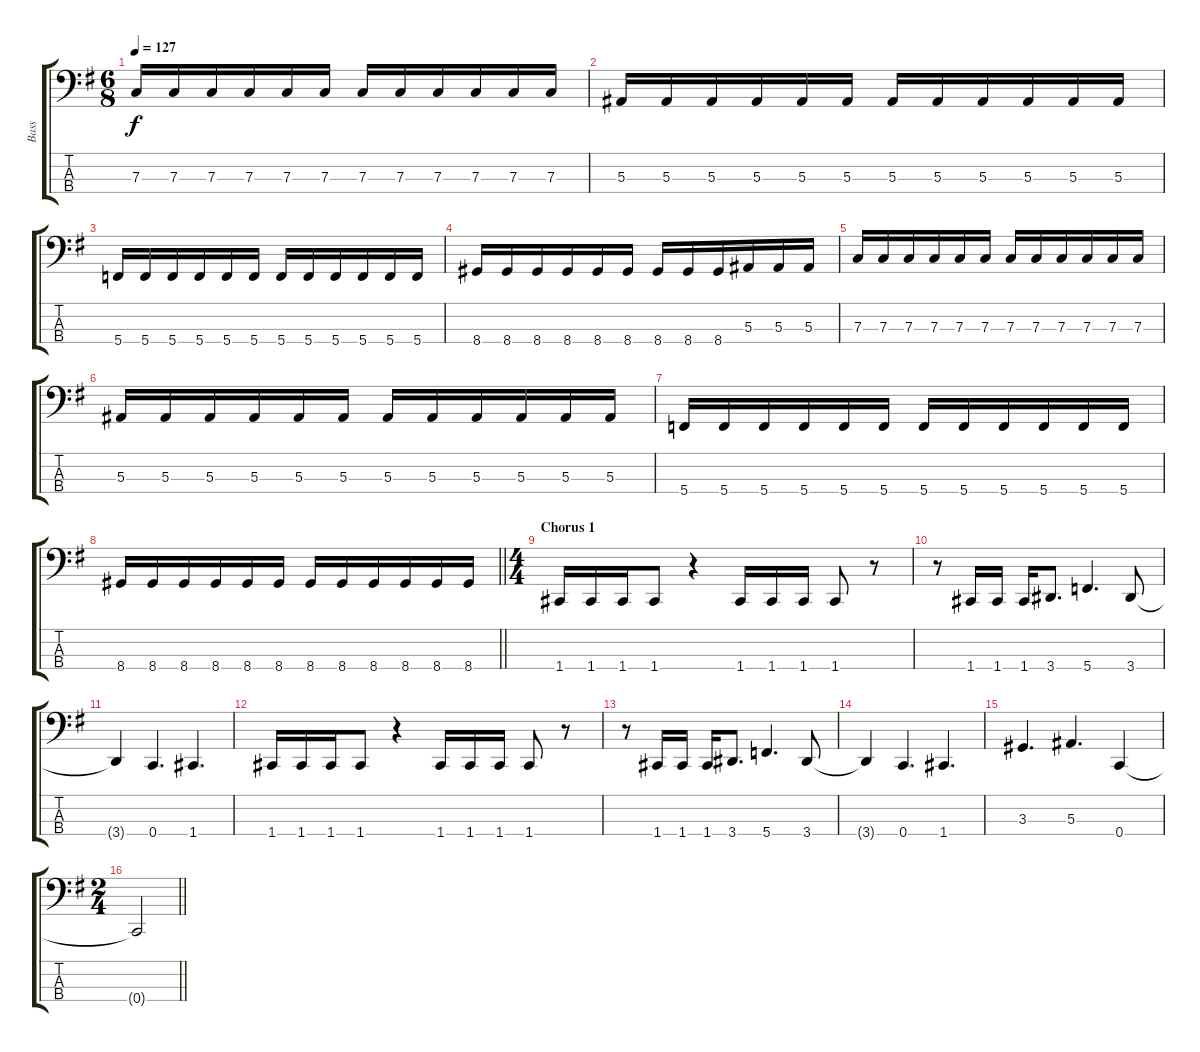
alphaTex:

\track ("Bass" "Bass") {instrument electricbasspick}
\staff {score tabs}
\tuning (Eb2 Bb1 F1 C1) {hide}
\ts (6 8)
\tempo 127
\clef f4
\ks g
7.3.16{dy f} 7.3.16 7.3.16 7.3.16 7.3.16 7.3.16 7.3.16 7.3.16 7.3.16 7.3.16 7.3.16 7.3.16 |
5.3.16 5.3.16 5.3.16 5.3.16 5.3.16 5.3.16 5.3.16 5.3.16 5.3.16 5.3.16 5.3.16 5.3.16 |
5.4.16 5.4.16 5.4.16 5.4.16 5.4.16 5.4.16 5.4.16 5.4.16 5.4.16 5.4.16 5.4.16 5.4.16 |
8.4.16 8.4.16 8.4.16 8.4.16 8.4.16 8.4.16 8.4.16 8.4.16 8.4.16 5.3.16 5.3.16 5.3.16 |
7.3.16 7.3.16 7.3.16 7.3.16 7.3.16 7.3.16 7.3.16 7.3.16 7.3.16 7.3.16 7.3.16 7.3.16 |
5.3.16 5.3.16 5.3.16 5.3.16 5.3.16 5.3.16 5.3.16 5.3.16 5.3.16 5.3.16 5.3.16 5.3.16 |
5.4.16 5.4.16 5.4.16 5.4.16 5.4.16 5.4.16 5.4.16 5.4.16 5.4.16 5.4.16 5.4.16 5.4.16 |
\barLineRight lightlight
8.4.16 8.4.16 8.4.16 8.4.16 8.4.16 8.4.16 8.4.16 8.4.16 8.4.16 8.4.16 8.4.16 8.4.16 |
\ts (4 4)
\section ("" "Chorus 1")
1.4.16 1.4.16 1.4.16 1.4.8 r.4 1.4.16 1.4.16 1.4.16 1.4.8 r.8 |
r.8 1.4.16 1.4.16 1.4.16 3.4.8{d} 5.4.4{d} 3.4.8 |
3.4{t}.4 0.4.4{d} 1.4.4{d} |
1.4.16 1.4.16 1.4.16 1.4.8 r.4 1.4.16 1.4.16 1.4.16 1.4.8 r.8 |
r.8 1.4.16 1.4.16 1.4.16 3.4.8{d} 5.4.4{d} 3.4.8 |
3.4{t}.4 0.4.4{d} 1.4.4{d} |
3.3.4{d} 5.3.4{d} 0.4.4 |
\ts (2 4)
\barLineRight lightlight
0.4{t}.2
